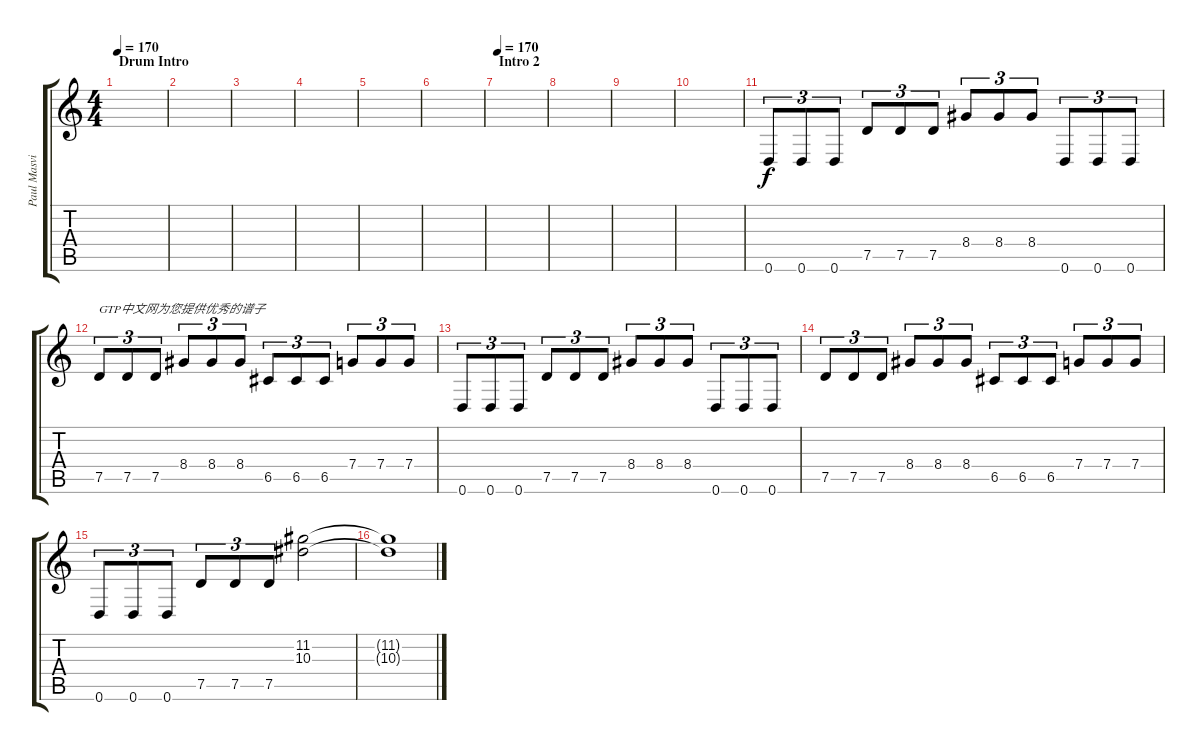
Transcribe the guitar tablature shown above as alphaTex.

\track ("Paul Masvidal" "Paul Masvi") {instrument distortionguitar}
\staff {score tabs}
\tuning (D4 A3 F3 C3 G2 D2) {hide}
\ts (4 4)
\section ("" "Drum Intro")
\tempo 170
\clef g2
\ks c
|
|
|
|
|
|
\section ("" "Intro 2")
\tempo 170
|
|
|
|
0.6.8{tu (3 2)} 0.6.8{tu (3 2)} 0.6.8{tu (3 2)} 7.5.8{tu (3 2)} 7.5.8{tu (3 2)} 7.5.8{tu (3 2)} 8.4.8{tu (3 2)} 8.4.8{tu (3 2)} 8.4.8{tu (3 2)} 0.6.8{tu (3 2)} 0.6.8{tu (3 2)} 0.6.8{tu (3 2)} |
7.5.8{tu (3 2) txt "GTP中文网为您提供优秀的谱子"} 7.5.8{tu (3 2)} 7.5.8{tu (3 2)} 8.4.8{tu (3 2)} 8.4.8{tu (3 2)} 8.4.8{tu (3 2)} 6.5.8{tu (3 2)} 6.5.8{tu (3 2)} 6.5.8{tu (3 2)} 7.4.8{tu (3 2)} 7.4.8{tu (3 2)} 7.4.8{tu (3 2)} |
0.6.8{tu (3 2)} 0.6.8{tu (3 2)} 0.6.8{tu (3 2)} 7.5.8{tu (3 2)} 7.5.8{tu (3 2)} 7.5.8{tu (3 2)} 8.4.8{tu (3 2)} 8.4.8{tu (3 2)} 8.4.8{tu (3 2)} 0.6.8{tu (3 2)} 0.6.8{tu (3 2)} 0.6.8{tu (3 2)} |
7.5.8{tu (3 2)} 7.5.8{tu (3 2)} 7.5.8{tu (3 2)} 8.4.8{tu (3 2)} 8.4.8{tu (3 2)} 8.4.8{tu (3 2)} 6.5.8{tu (3 2)} 6.5.8{tu (3 2)} 6.5.8{tu (3 2)} 7.4.8{tu (3 2)} 7.4.8{tu (3 2)} 7.4.8{tu (3 2)} |
0.6.8{tu (3 2)} 0.6.8{tu (3 2)} 0.6.8{tu (3 2)} 7.5.8{tu (3 2)} 7.5.8{tu (3 2)} 7.5.8{tu (3 2)} (11.2 10.3).2 |
(11.2{t} 10.3{t}).1
